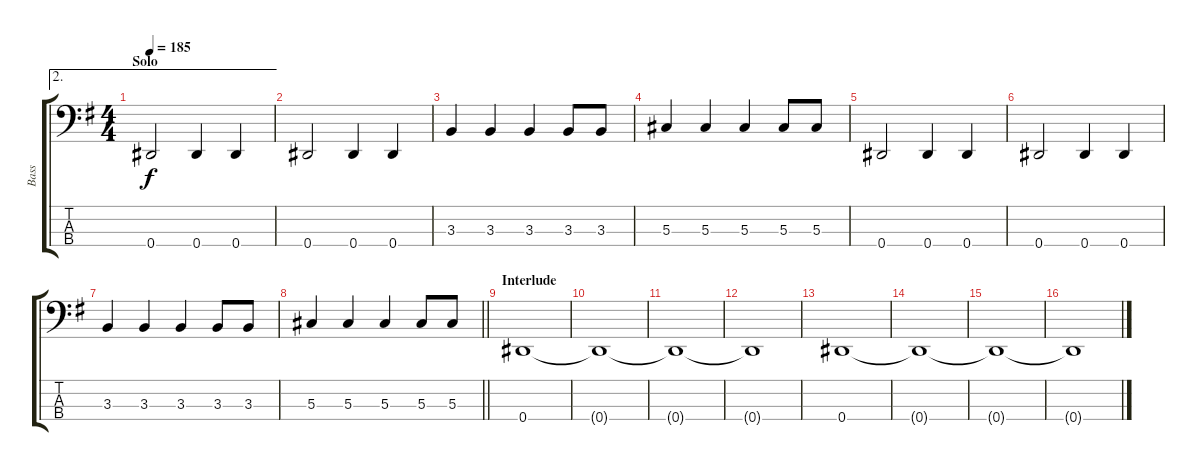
\track ("Bass" "Bass") {instrument electricbassfinger}
\staff {score tabs}
\tuning (Gb2 Db2 Ab1 Eb1) {hide}
\ae 2
\ts (4 4)
\section ("" "Solo")
\tempo 185
\clef f4
\ks eminor
0.4.2{dy f} 0.4.4 0.4.4 |
0.4.2 0.4.4 0.4.4 |
3.3.4 3.3.4 3.3.4 3.3.8 3.3.8 |
5.3.4 5.3.4 5.3.4 5.3.8 5.3.8 |
0.4.2 0.4.4 0.4.4 |
0.4.2 0.4.4 0.4.4 |
3.3.4 3.3.4 3.3.4 3.3.8 3.3.8 |
\barLineRight lightlight
5.3.4 5.3.4 5.3.4 5.3.8 5.3.8 |
\section ("" "Interlude")
0.4.1 |
0.4{t}.1 |
0.4{t}.1 |
0.4{t}.1 |
0.4.1 |
0.4{t}.1 |
0.4{t}.1 |
0.4{t}.1
